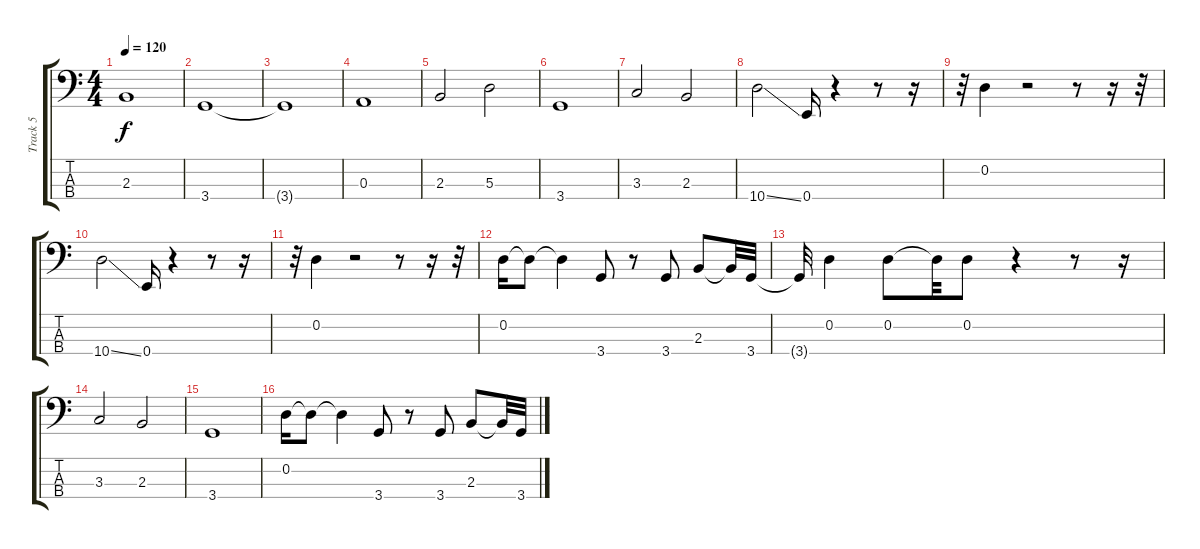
\track ("Track 5" "Track 5") {instrument electricbassfinger}
\staff {score tabs}
\tuning (G2 D2 A1 E1) {hide}
\ts (4 4)
\tempo 120
\clef f4
\ks c
2.3.1{dy f} |
3.4.1 |
3.4{t}.1 |
0.3.1 |
2.3.2 5.3.2 |
3.4.1 |
3.3.2 2.3.2 |
10.4{ss}.2 0.4.16 r.4 r.8 r.16 |
r.32 0.2.4 r.2 r.8 r.16 r.32 |
10.4{ss}.2 0.4.16 r.4 r.8 r.16 |
r.32 0.2.4 r.2 r.8 r.16 r.32 |
0.2.16 0.2{t}.8 0.2{t}.4 3.4.8 r.8 3.4.8 2.3.8 2.3{t}.32 3.4.32 |
3.4{t}.32 0.2.4 0.2.8 0.2{t}.32 0.2.8 r.4 r.8 r.16 |
3.3.2 2.3.2 |
3.4.1 |
0.2.16 0.2{t}.8 0.2{t}.4 3.4.8 r.8 3.4.8 2.3.8 2.3{t}.32 3.4.32
